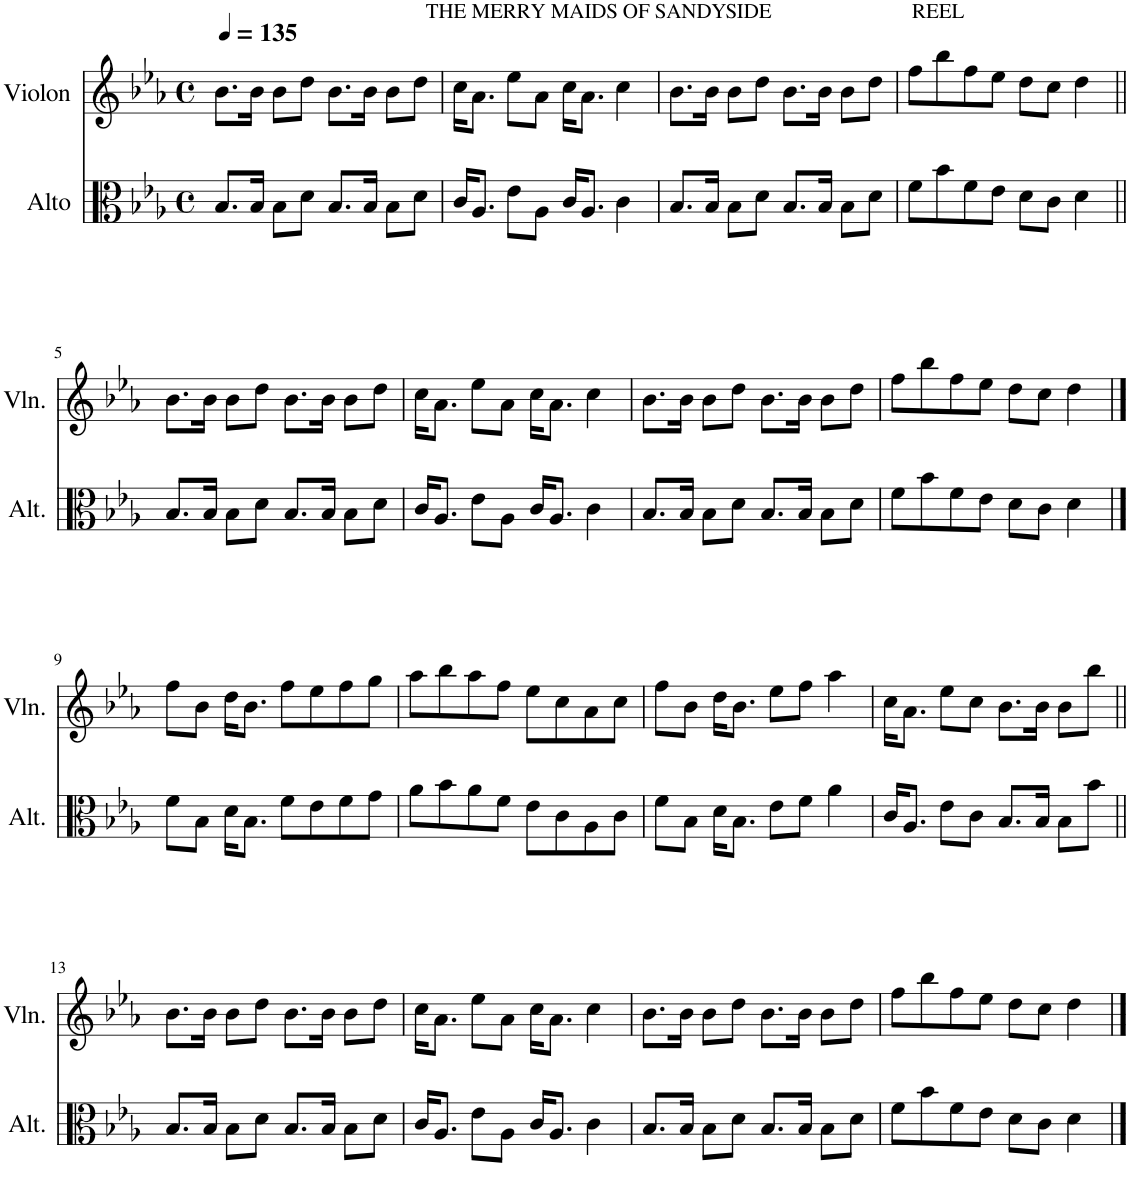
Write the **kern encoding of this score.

**kern	**kern
*part2	*part1
*staff2	*staff1
*I"Alto	*I"Violon
*I'Alt.	*I'Vln.
*clefC3	*clefG2
*k[b-e-a-]	*k[b-e-a-]
*M4/4	*M4/4
*met(c)	*met(c)
*MM135	*MM135
=1	=1
8.B-/L	8.b-\L
16B-/Jk	16b-\Jk
8B-\L	8b-\L
8d\J	8dd\J
8.B-/L	8.b-\L
16B-/Jk	16b-\Jk
8B-\L	8b-\L
8d\J	8dd\J
=2	=2
!	!LO:TX:a:t=THE MERRY MAIDS OF SANDYSIDE
16c/KL	16cc\KL
8.A-/J	8.a-\J
8e-\L	8ee-\L
8A-\J	8a-\J
16c/KL	16cc\KL
8.A-/J	8.a-\J
4c\	4cc\
=3	=3
8.B-/L	8.b-\L
16B-/Jk	16b-\Jk
8B-\L	8b-\L
8d\J	8dd\J
8.B-/L	8.b-\L
16B-/Jk	16b-\Jk
8B-\L	8b-\L
8d\J	8dd\J
=4	=4
!	!LO:TX:a:t=REEL
8f\L	8ff\L
8b-\	8bb-\
8f\	8ff\
8e-\J	8ee-\J
8d\L	8dd\L
8c\J	8cc\J
4d\	4dd\
!!LO:LB:g=z
=5||	=5||
8.B-/L	8.b-\L
16B-/Jk	16b-\Jk
8B-\L	8b-\L
8d\J	8dd\J
8.B-/L	8.b-\L
16B-/Jk	16b-\Jk
8B-\L	8b-\L
8d\J	8dd\J
=6	=6
16c/KL	16cc\KL
8.A-/J	8.a-\J
8e-\L	8ee-\L
8A-\J	8a-\J
16c/KL	16cc\KL
8.A-/J	8.a-\J
4c\	4cc\
=7	=7
8.B-/L	8.b-\L
16B-/Jk	16b-\Jk
8B-\L	8b-\L
8d\J	8dd\J
8.B-/L	8.b-\L
16B-/Jk	16b-\Jk
8B-\L	8b-\L
8d\J	8dd\J
=8	=8
8f\L	8ff\L
8b-\	8bb-\
8f\	8ff\
8e-\J	8ee-\J
8d\L	8dd\L
8c\J	8cc\J
4d\	4dd\
!!LO:LB:g=z
==9	==9
8f\L	8ff\L
8B-\J	8b-\J
16d\KL	16dd\KL
8.B-\J	8.b-\J
8f\L	8ff\L
8e-\	8ee-\
8f\	8ff\
8g\J	8gg\J
=10	=10
8a-\L	8aa-\L
8b-\	8bb-\
8a-\	8aa-\
8f\J	8ff\J
8e-\L	8ee-\L
8c\	8cc\
8A-\	8a-\
8c\J	8cc\J
=11	=11
8f\L	8ff\L
8B-\J	8b-\J
16d\KL	16dd\KL
8.B-\J	8.b-\J
8e-\L	8ee-\L
8f\J	8ff\J
4a-\	4aa-\
=12	=12
16c/KL	16cc\KL
8.A-/J	8.a-\J
8e-\L	8ee-\L
8c\J	8cc\J
8.B-/L	8.b-\L
16B-/Jk	16b-\Jk
8B-\L	8b-\L
8b-\J	8bb-\J
!!LO:LB:g=z
=13||	=13||
8.B-/L	8.b-\L
16B-/Jk	16b-\Jk
8B-\L	8b-\L
8d\J	8dd\J
8.B-/L	8.b-\L
16B-/Jk	16b-\Jk
8B-\L	8b-\L
8d\J	8dd\J
=14	=14
16c/KL	16cc\KL
8.A-/J	8.a-\J
8e-\L	8ee-\L
8A-\J	8a-\J
16c/KL	16cc\KL
8.A-/J	8.a-\J
4c\	4cc\
=15	=15
8.B-/L	8.b-\L
16B-/Jk	16b-\Jk
8B-\L	8b-\L
8d\J	8dd\J
8.B-/L	8.b-\L
16B-/Jk	16b-\Jk
8B-\L	8b-\L
8d\J	8dd\J
=16	=16
8f\L	8ff\L
8b-\	8bb-\
8f\	8ff\
8e-\J	8ee-\J
8d\L	8dd\L
8c\J	8cc\J
4d\	4dd\
==	==
*-	*-
